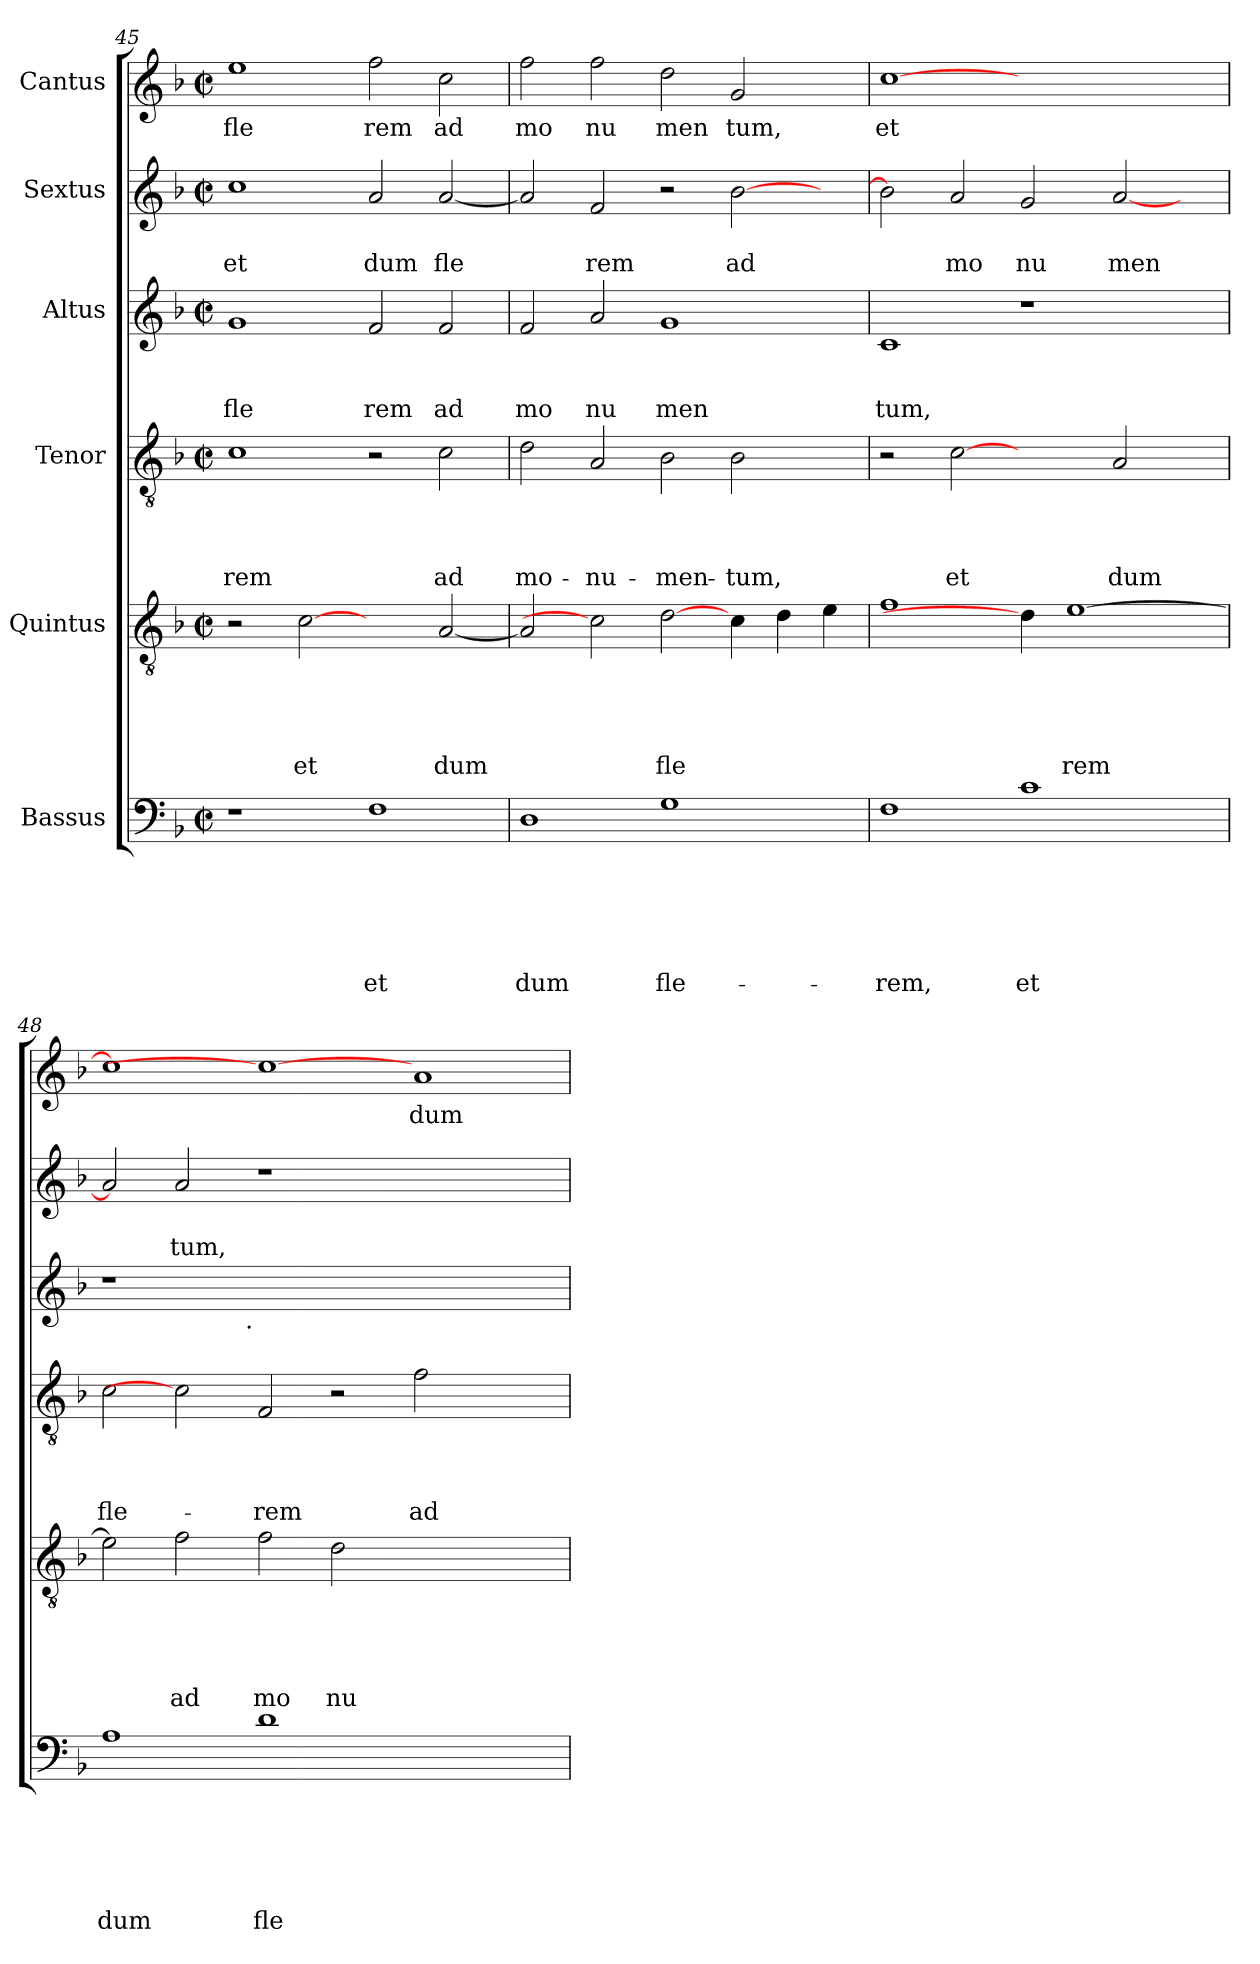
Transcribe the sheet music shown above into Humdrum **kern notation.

**kern	**text	**text	**text	**text	**text	**text	**kern	**text	**text	**text	**text	**text	**kern	**text	**text	**text	**text	**kern	**text	**text	**text	**kern	**text	**text	**kern	**text
*part6	*part6	*part6	*part6	*part6	*part6	*part6	*part5	*part5	*part5	*part5	*part5	*part5	*part4	*part4	*part4	*part4	*part4	*part3	*part3	*part3	*part3	*part2	*part2	*part2	*part1	*part1
*staff6	*staff6	*staff6	*staff6	*staff6	*staff6	*staff6	*staff5	*staff5	*staff5	*staff5	*staff5	*staff5	*staff4	*staff4	*staff4	*staff4	*staff4	*staff3	*staff3	*staff3	*staff3	*staff2	*staff2	*staff2	*staff1	*staff1
*I"Bassus	*	*	*	*	*	*	*I"Quintus	*	*	*	*	*	*I"Tenor	*	*	*	*	*I"Altus	*	*	*	*I"Sextus	*	*	*I"Cantus	*
*clefF4	*	*	*	*	*	*	*clefGv2	*	*	*	*	*	*clefGv2	*	*	*	*	*clefG2	*	*	*	*clefG2	*	*	*clefG2	*
*k[b-]	*	*	*	*	*	*	*k[b-]	*	*	*	*	*	*k[b-]	*	*	*	*	*k[b-]	*	*	*	*k[b-]	*	*	*k[b-]	*
*F:	*	*	*	*	*	*	*F:	*	*	*	*	*	*F:	*	*	*	*	*F:	*	*	*	*F:	*	*	*F:	*
*M2/2	*	*	*	*	*	*	*M2/2	*	*	*	*	*	*M2/2	*	*	*	*	*M2/2	*	*	*	*M2/2	*	*	*M2/2	*
*met(c|)	*	*	*	*	*	*	*met(c|)	*	*	*	*	*	*met(c|)	*	*	*	*	*met(c|)	*	*	*	*met(c|)	*	*	*met(c|)	*
=45	=45	=45	=45	=45	=45	=45	=45	=45	=45	=45	=45	=45	=45	=45	=45	=45	=45	=45	=45	=45	=45	=45	=45	=45	=45	=45
!	!	!	!	!	!	!	!	!	!	!	!	!	!	!	!	!	!LO:LY:b	!	!	!	!LO:LY:b	!	!	!LO:LY:b	!	!LO:LY:b
1r	.	.	.	.	.	.	2r	.	.	.	.	.	1c	.	.	.	rem	1g	.	.	fle	1cc	.	et	1ee	fle
!	!	!	!	!	!	!	!	!	!	!	!	!LO:LY:b	!	!	!	!	!	!	!	!	!	!	!	!	!	!
.	.	.	.	.	.	.	[2c	.	.	.	.	et	.	.	.	.	.	.	.	.	.	.	.	.	.	.
!	!	!	!	!	!	!LO:LY:b	!	!	!	!	!	!	!	!	!	!	!	!	!	!	!LO:LY:b	!	!	!LO:LY:b	!	!LO:LY:b
1F	.	.	.	.	.	et	2ryy	.	.	.	.	.	2r	.	.	.	.	2f/	.	.	rem	2a/	.	dum	2ff\	rem
!	!	!	!	!	!	!	!	!	!	!	!	!LO:LY:b	!	!	!	!	!LO:LY:b	!	!	!	!LO:LY:b	!	!	!LO:LY:b	!	!LO:LY:b
.	.	.	.	.	.	.	[<2A/	.	.	.	.	dum	2c\	.	.	.	ad	2f/	.	.	ad	[<2a/	.	fle	2cc\	ad
!!LO:PB:g=z
=46	=46	=46	=46	=46	=46	=46	=46	=46	=46	=46	=46	=46	=46	=46	=46	=46	=46	=46	=46	=46	=46	=46	=46	=46	=46	=46
!	!	!	!	!	!	!LO:LY:b	!	!	!	!	!	!	!	!	!	!	!LO:LY:b	!	!	!	!LO:LY:b	!	!	!	!	!LO:LY:b
1D	.	.	.	.	.	dum	2A/]	.	.	.	.	.	2d\	.	.	.	mo-	2f/	.	.	mo	2a/]	.	.	2ff\	mo
!	!	!	!	!	!	!	!	!	!	!	!	!	!	!	!	!	!LO:LY:b	!	!	!	!LO:LY:b	!	!	!LO:LY:b	!	!LO:LY:b
.	.	.	.	.	.	.	2c]	.	.	.	.	.	2A/	.	.	.	-nu-	2a/	.	.	nu	2f/	.	rem	2ff\	nu
!	!	!	!	!	!	!LO:LY:b	!	!	!	!	!	!LO:LY:b	!	!	!	!	!LO:LY:b	!	!	!	!LO:LY:b	!	!	!	!	!LO:LY:b
1G	.	.	.	.	.	fle-	[2d\	.	.	.	.	fle	2B-\	.	.	.	-men-	1g	.	.	men	2r	.	.	2dd\	men
!	!	!	!	!	!	!	!	!	!	!	!	!	!	!	!	!	!LO:LY:b	!	!	!	!	!	!	!LO:LY:b	!	!LO:LY:b
.	.	.	.	.	.	.	4c\	.	.	.	.	.	2B-\	.	.	.	-tum,	.	.	.	.	[>2b-\	.	ad	2g/	tum,
.	.	.	.	.	.	.	4d\	.	.	.	.	.	.	.	.	.	.	.	.	.	.	.	.	.	.	.
4ryy	.	.	.	.	.	.	4e\	.	.	.	.	.	4ryy	.	.	.	.	4ryy	.	.	.	4ryy	.	.	4ryy	.
=47	=47	=47	=47	=47	=47	=47	=47	=47	=47	=47	=47	=47	=47	=47	=47	=47	=47	=47	=47	=47	=47	=47	=47	=47	=47	=47
!	!	!	!	!	!	!LO:LY:b	!	!	!	!	!	!	!	!	!	!	!	!	!	!	!LO:LY:b	!	!	!	!	!LO:LY:b
1F	.	.	.	.	.	-rem,	1f	.	.	.	.	.	2r	.	.	.	.	1c	.	.	tum,	2b-\]	.	.	[>1cc	et
!	!	!	!	!	!	!	!	!	!	!	!	!	!	!	!	!	!LO:LY:b	!	!	!	!	!	!	!LO:LY:b	!	!
.	.	.	.	.	.	.	.	.	.	.	.	.	[2c	.	.	.	et	.	.	.	.	2a/	.	mo	.	.
!	!	!	!	!	!	!LO:LY:b	!	!	!	!	!	!	!	!	!	!	!	!	!	!	!	!	!	!LO:LY:b	!	!
1c	.	.	.	.	.	et	4d\]	.	.	.	.	.	2ryy	.	.	.	.	1r	.	.	.	2g/	.	nu	1ryy	.
!	!	!	!	!	!	!	!	!	!	!	!	!LO:LY:b	!	!	!	!	!	!	!	!	!	!	!	!	!	!
.	.	.	.	.	.	.	[>1e	.	.	.	.	rem	.	.	.	.	.	.	.	.	.	.	.	.	.	.
!	!	!	!	!	!	!	!	!	!	!	!	!	!	!	!	!	!LO:LY:b	!	!	!	!	!	!	!LO:LY:b	!	!
.	.	.	.	.	.	.	.	.	.	.	.	.	2A/	.	.	.	dum	.	.	.	.	[<2a/	.	men	.	.
4ryy	.	.	.	.	.	.	.	.	.	.	.	.	4ryy	.	.	.	.	4ryy	.	.	.	4ryy	.	.	4ryy	.
=48	=48	=48	=48	=48	=48	=48	=48	=48	=48	=48	=48	=48	=48	=48	=48	=48	=48	=48	=48	=48	=48	=48	=48	=48	=48	=48
!	!	!	!	!	!	!LO:LY:b	!	!	!	!	!	!	!	!	!	!	!LO:LY:b	!	!	!	!	!	!	!	!	!
*	*	*	*	*	*	*	*	*	*	*	*	*	*	*	*	*	*	*^	*	*	*	*	*	*	*	*
1A	.	.	.	.	.	dum	2e\]	.	.	.	.	.	2c\	.	.	.	fle-	1r	2ryy	.	.	.	2a/]	.	.	1cc]	.
!	!	!	!	!	!	!	!	!	!	!	!	!LO:LY:b	!	!	!	!	!	!	!	!	!	!	!	!	!LO:LY:b	!	!
.	.	.	.	.	.	.	2f\	.	.	.	.	ad	2c]	.	.	.	.	.	4...ryy	.	.	.	2a/	.	tum,	.	.
!	!	!	!	!	!	!	!	!	!	!	!	!	!	!	!	!	!	!	!LO:TX:b:t=.	!	!	!	!	!	!	!	!
.	.	.	.	.	.	.	.	.	.	.	.	.	.	.	.	.	.	.	1ryy	.	.	.	.	.	.	.	.
!	!	!	!	!	!	!LO:LY:b	!	!	!	!	!	!LO:LY:b	!	!	!	!	!LO:LY:b	!	!	!	!	!	!	!	!	!	!
1d	.	.	.	.	.	fle-	2f\	.	.	.	.	mo	2F/	.	.	.	-rem	0ryy	.	.	.	.	1r	.	.	1cc_	.
!	!	!	!	!	!	!	!	!	!	!	!	!LO:LY:b	!	!	!	!	!	!	!	!	!	!	!	!	!	!	!
.	.	.	.	.	.	.	2d\	.	.	.	.	nu	2r	.	.	.	.	.	.	.	.	.	.	.	.	.	.
.	.	.	.	.	.	.	.	.	.	.	.	.	.	.	.	.	.	.	1ryy	.	.	.	.	.	.	.	.
!	!	!	!	!	!	!	!	!	!	!	!	!	!	!	!	!	!LO:LY:b	!	!	!	!	!	!	!	!	!	!LO:LY:b
1ryy	.	.	.	.	.	.	1ryy	.	.	.	.	.	2f\	.	.	.	ad	.	.	.	.	.	1ryy	.	.	1a	dum
.	.	.	.	.	.	.	.	.	.	.	.	.	2ryy	.	.	.	.	.	.	.	.	.	.	.	.	.	.
.	.	.	.	.	.	.	.	.	.	.	.	.	.	.	.	.	.	.	32ryy	.	.	.	.	.	.	.	.
*	*	*	*	*	*	*	*	*	*	*	*	*	*	*	*	*	*	*v	*v	*	*	*	*	*	*	*	*
=	=	=	=	=	=	=	=	=	=	=	=	=	=	=	=	=	=	=	=	=	=	=	=	=	=	=
*-	*-	*-	*-	*-	*-	*-	*-	*-	*-	*-	*-	*-	*-	*-	*-	*-	*-	*-	*-	*-	*-	*-	*-	*-	*-	*-
